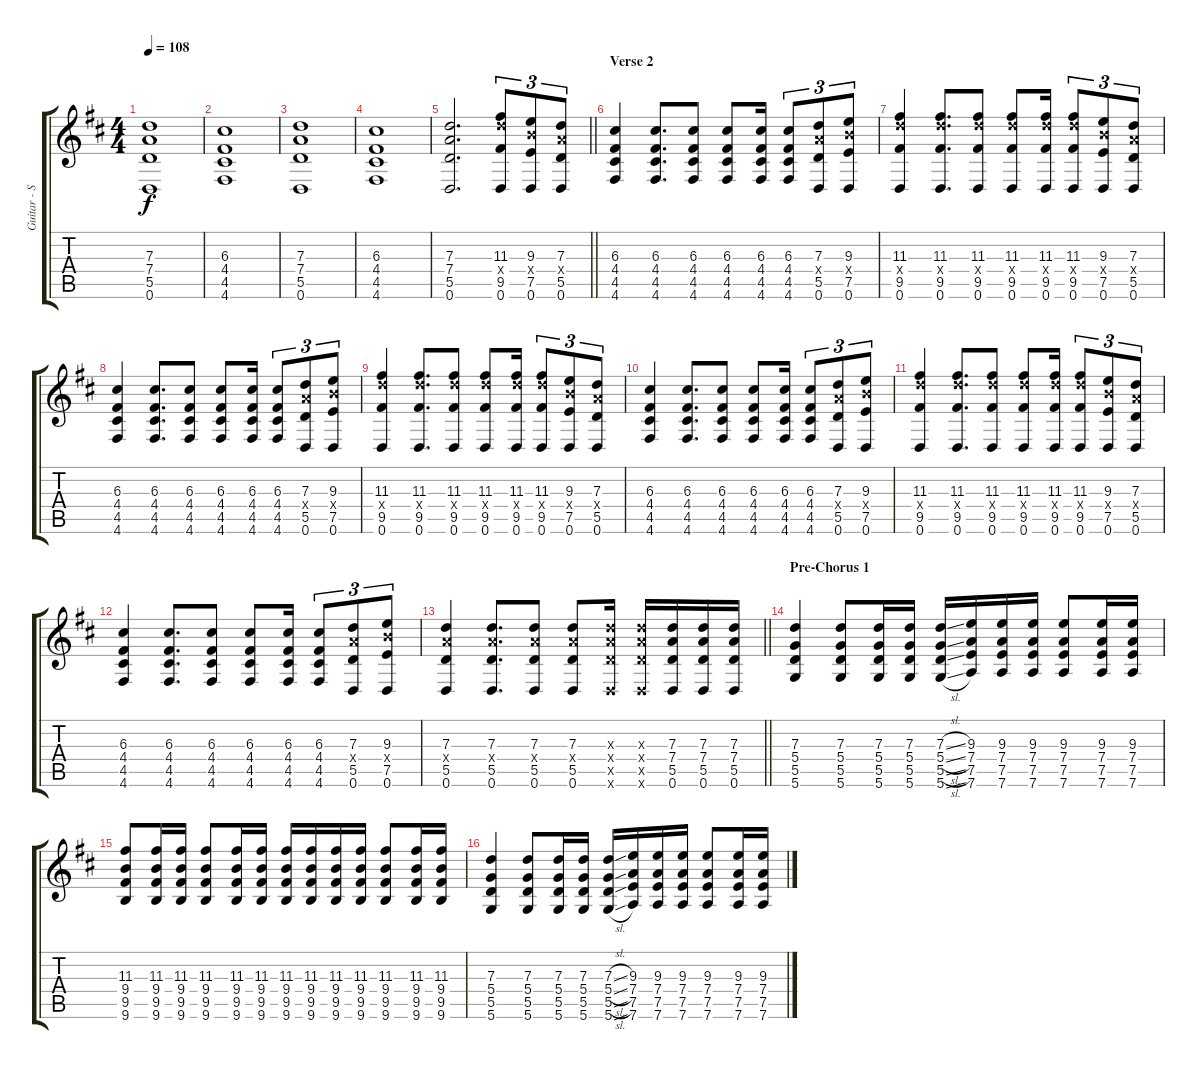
\track ("Guitar - Simon Neil" "Guitar - S") {instrument electricguitarclean}
\staff {score tabs}
\tuning (E4 B3 G3 D3 A2 D2) {hide}
\ts (4 4)
\tempo 108
\clef g2
\ks d
(7.3 7.4 5.5 0.6).1{dy f} |
(6.3 4.4 4.5 4.6).1 |
(7.3 7.4 5.5 0.6).1 |
(6.3 4.4 4.5 4.6).1 |
\barLineRight lightlight
(7.3 7.4 5.5 0.6).2{d} (11.3 12.4{x} 9.5 0.6).8{tu (3 2)} (9.3 9.4{x} 7.5 0.6).8{tu (3 2)} (7.3 7.4{x} 5.5 0.6).8{tu (3 2)} |
\section ("" "Verse 2")
(6.3 4.4 4.5 4.6).4 (6.3 4.4 4.5 4.6).8{d} (6.3 4.4 4.5 4.6).8 (6.3 4.4 4.5 4.6).8 (6.3 4.4 4.5 4.6).16 (6.3 4.4 4.5 4.6).8{tu (3 2)} (7.3 7.4{x} 5.5 0.6).8{tu (3 2)} (9.3 9.4{x} 7.5 0.6).8{tu (3 2)} |
(11.3 12.4{x} 9.5 0.6).4 (11.3 12.4{x} 9.5 0.6).8{d} (11.3 12.4{x} 9.5 0.6).8 (11.3 12.4{x} 9.5 0.6).8 (11.3 12.4{x} 9.5 0.6).16 (11.3 12.4{x} 9.5 0.6).8{tu (3 2)} (9.3 9.4{x} 7.5 0.6).8{tu (3 2)} (7.3 7.4{x} 5.5 0.6).8{tu (3 2)} |
(6.3 4.4 4.5 4.6).4 (6.3 4.4 4.5 4.6).8{d} (6.3 4.4 4.5 4.6).8 (6.3 4.4 4.5 4.6).8 (6.3 4.4 4.5 4.6).16 (6.3 4.4 4.5 4.6).8{tu (3 2)} (7.3 7.4{x} 5.5 0.6).8{tu (3 2)} (9.3 9.4{x} 7.5 0.6).8{tu (3 2)} |
(11.3 12.4{x} 9.5 0.6).4 (11.3 12.4{x} 9.5 0.6).8{d} (11.3 12.4{x} 9.5 0.6).8 (11.3 12.4{x} 9.5 0.6).8 (11.3 12.4{x} 9.5 0.6).16 (11.3 12.4{x} 9.5 0.6).8{tu (3 2)} (9.3 9.4{x} 7.5 0.6).8{tu (3 2)} (7.3 7.4{x} 5.5 0.6).8{tu (3 2)} |
(6.3 4.4 4.5 4.6).4 (6.3 4.4 4.5 4.6).8{d} (6.3 4.4 4.5 4.6).8 (6.3 4.4 4.5 4.6).8 (6.3 4.4 4.5 4.6).16 (6.3 4.4 4.5 4.6).8{tu (3 2)} (7.3 7.4{x} 5.5 0.6).8{tu (3 2)} (9.3 9.4{x} 7.5 0.6).8{tu (3 2)} |
(11.3 12.4{x} 9.5 0.6).4 (11.3 12.4{x} 9.5 0.6).8{d} (11.3 12.4{x} 9.5 0.6).8 (11.3 12.4{x} 9.5 0.6).8 (11.3 12.4{x} 9.5 0.6).16 (11.3 12.4{x} 9.5 0.6).8{tu (3 2)} (9.3 9.4{x} 7.5 0.6).8{tu (3 2)} (7.3 7.4{x} 5.5 0.6).8{tu (3 2)} |
(6.3 4.4 4.5 4.6).4 (6.3 4.4 4.5 4.6).8{d} (6.3 4.4 4.5 4.6).8 (6.3 4.4 4.5 4.6).8 (6.3 4.4 4.5 4.6).16 (6.3 4.4 4.5 4.6).8{tu (3 2)} (7.3 7.4{x} 5.5 0.6).8{tu (3 2)} (9.3 9.4{x} 7.5 0.6).8{tu (3 2)} |
\barLineRight lightlight
(7.3 7.4{x} 5.5 0.6).4 (7.3 7.4{x} 5.5 0.6).8{d} (7.3 7.4{x} 5.5 0.6).8 (7.3 7.4{x} 5.5 0.6).8 (7.3{x} 7.4{x} 5.5{x} 0.6{x}).16 (7.3{x} 7.4{x} 5.5{x} 0.6{x}).16 (7.3 7.4 5.5 0.6).16{instrument overdrivenguitar} (7.3 7.4 5.5 0.6).16 (7.3 7.4 5.5 0.6).16 |
\section ("" "Pre-Chorus 1")
(7.3 5.4 5.5 5.6).4 (7.3 5.4 5.5 5.6).8 (7.3 5.4 5.5 5.6).16 (7.3 5.4 5.5 5.6).16 (7.3{sl} 5.4{sl} 5.5{sl} 5.6{sl}).16 (9.3 7.4 7.5 7.6).16 (9.3 7.4 7.5 7.6).16 (9.3 7.4 7.5 7.6).16 (9.3 7.4 7.5 7.6).8 (9.3 7.4 7.5 7.6).16 (9.3 7.4 7.5 7.6).16 |
(11.3 9.4 9.5 9.6).8 (11.3 9.4 9.5 9.6).16 (11.3 9.4 9.5 9.6).16 (11.3 9.4 9.5 9.6).8 (11.3 9.4 9.5 9.6).16 (11.3 9.4 9.5 9.6).16 (11.3 9.4 9.5 9.6).16 (11.3 9.4 9.5 9.6).16 (11.3 9.4 9.5 9.6).16 (11.3 9.4 9.5 9.6).16 (11.3 9.4 9.5 9.6).8 (11.3 9.4 9.5 9.6).16 (11.3 9.4 9.5 9.6).16 |
(7.3 5.4 5.5 5.6).4 (7.3 5.4 5.5 5.6).8 (7.3 5.4 5.5 5.6).16 (7.3 5.4 5.5 5.6).16 (7.3{sl} 5.4{sl} 5.5{sl} 5.6{sl}).16 (9.3 7.4 7.5 7.6).16 (9.3 7.4 7.5 7.6).16 (9.3 7.4 7.5 7.6).16 (9.3 7.4 7.5 7.6).8 (9.3 7.4 7.5 7.6).16 (9.3 7.4 7.5 7.6).16
